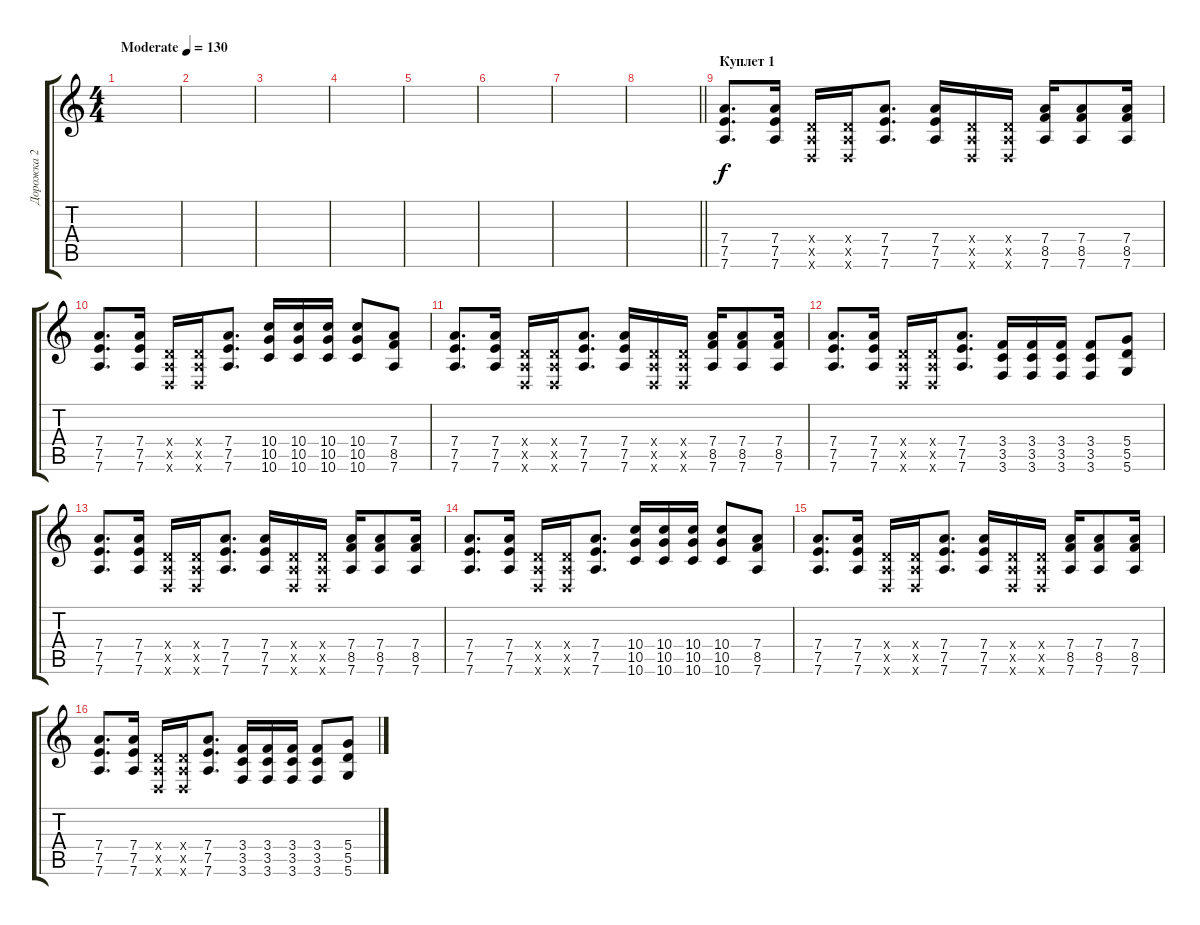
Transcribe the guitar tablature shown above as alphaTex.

\track ("Дорожка 2" "Дорожка 2") {instrument distortionguitar}
\staff {score tabs}
\tuning (E4 B3 G3 D3 A2 D2) {hide}
\ts (4 4)
\tempo (130 "Moderate")
\clef g2
\ks c
|
|
|
|
|
|
|
\barLineRight lightlight
|
\section ("" "Куплет 1")
(7.4 7.5 7.6).8{d} (7.4 7.5 7.6).16 (0.4{x} 0.5{x} 0.6{x}).16 (0.4{x} 0.5{x} 0.6{x}).16 (7.4 7.5 7.6).8{d} (7.4 7.5 7.6).16 (0.4{x} 0.5{x} 0.6{x}).16 (0.4{x} 0.5{x} 0.6{x}).16 (7.4 8.5 7.6).16 (7.4 8.5 7.6).8 (7.4 8.5 7.6).16 |
(7.4 7.5 7.6).8{d} (7.4 7.5 7.6).16 (0.4{x} 0.5{x} 0.6{x}).16 (0.4{x} 0.5{x} 0.6{x}).16 (7.4 7.5 7.6).8{d} (10.4 10.5 10.6).16 (10.4 10.5 10.6).16 (10.4 10.5 10.6).16 (10.4 10.5 10.6).8 (7.4 8.5 7.6).8 |
(7.4 7.5 7.6).8{d} (7.4 7.5 7.6).16 (0.4{x} 0.5{x} 0.6{x}).16 (0.4{x} 0.5{x} 0.6{x}).16 (7.4 7.5 7.6).8{d} (7.4 7.5 7.6).16 (0.4{x} 0.5{x} 0.6{x}).16 (0.4{x} 0.5{x} 0.6{x}).16 (7.4 8.5 7.6).16 (7.4 8.5 7.6).8 (7.4 8.5 7.6).16 |
(7.4 7.5 7.6).8{d} (7.4 7.5 7.6).16 (0.4{x} 0.5{x} 0.6{x}).16 (0.4{x} 0.5{x} 0.6{x}).16 (7.4 7.5 7.6).8{d} (3.4 3.5 3.6).16 (3.4 3.5 3.6).16 (3.4 3.5 3.6).16 (3.4 3.5 3.6).8 (5.4 5.5 5.6).8 |
(7.4 7.5 7.6).8{d} (7.4 7.5 7.6).16 (0.4{x} 0.5{x} 0.6{x}).16 (0.4{x} 0.5{x} 0.6{x}).16 (7.4 7.5 7.6).8{d} (7.4 7.5 7.6).16 (0.4{x} 0.5{x} 0.6{x}).16 (0.4{x} 0.5{x} 0.6{x}).16 (7.4 8.5 7.6).16 (7.4 8.5 7.6).8 (7.4 8.5 7.6).16 |
(7.4 7.5 7.6).8{d} (7.4 7.5 7.6).16 (0.4{x} 0.5{x} 0.6{x}).16 (0.4{x} 0.5{x} 0.6{x}).16 (7.4 7.5 7.6).8{d} (10.4 10.5 10.6).16 (10.4 10.5 10.6).16 (10.4 10.5 10.6).16 (10.4 10.5 10.6).8 (7.4 8.5 7.6).8 |
(7.4 7.5 7.6).8{d} (7.4 7.5 7.6).16 (0.4{x} 0.5{x} 0.6{x}).16 (0.4{x} 0.5{x} 0.6{x}).16 (7.4 7.5 7.6).8{d} (7.4 7.5 7.6).16 (0.4{x} 0.5{x} 0.6{x}).16 (0.4{x} 0.5{x} 0.6{x}).16 (7.4 8.5 7.6).16 (7.4 8.5 7.6).8 (7.4 8.5 7.6).16 |
(7.4 7.5 7.6).8{d} (7.4 7.5 7.6).16 (0.4{x} 0.5{x} 0.6{x}).16 (0.4{x} 0.5{x} 0.6{x}).16 (7.4 7.5 7.6).8{d} (3.4 3.5 3.6).16 (3.4 3.5 3.6).16 (3.4 3.5 3.6).16 (3.4 3.5 3.6).8 (5.4 5.5 5.6).8
